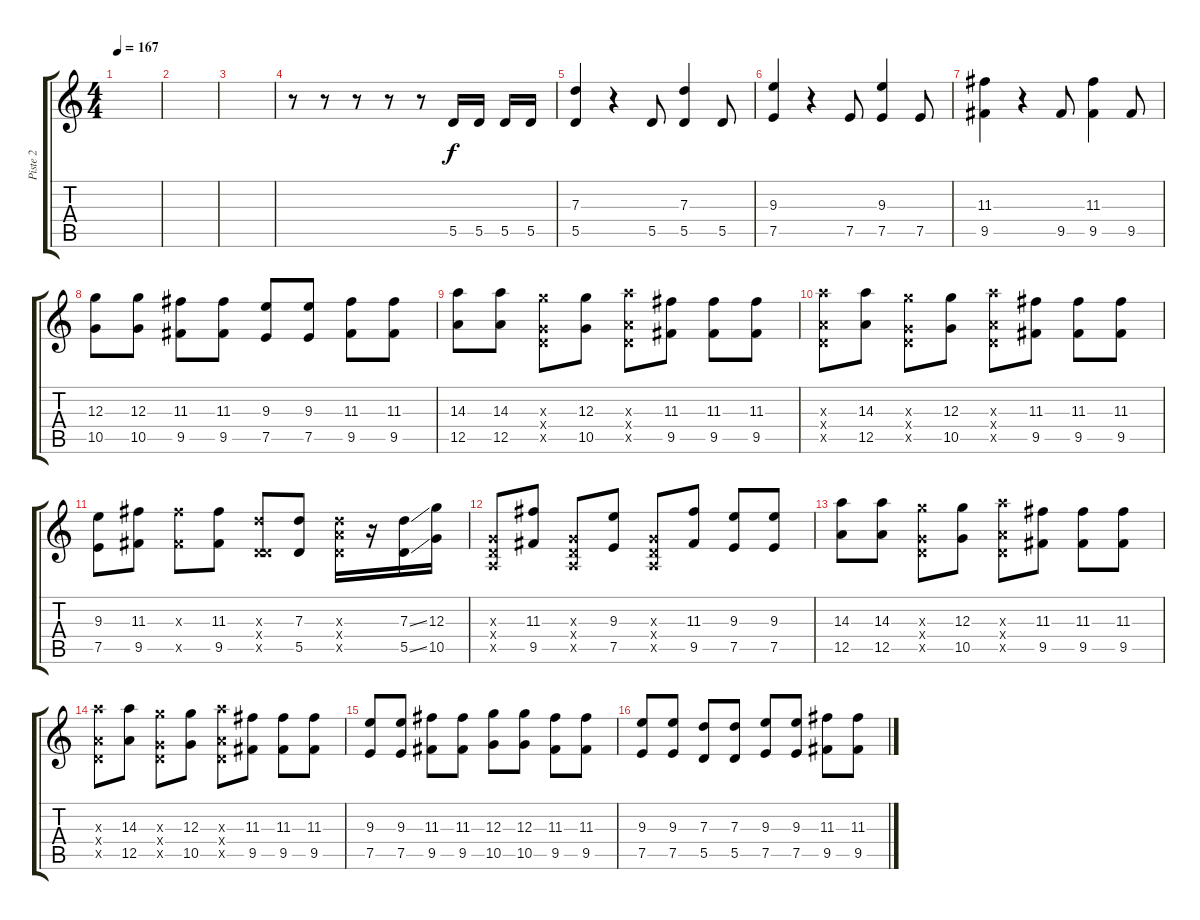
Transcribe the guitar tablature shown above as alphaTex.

\track ("Piste 2" "Piste 2") {instrument distortionguitar}
\staff {score tabs}
\tuning (E4 B3 G3 D3 A2 E2) {hide}
\ts (4 4)
\tempo 167
\clef g2
\ks c
|
|
|
r.8 r.8 r.8 r.8 r.8 5.5.16 5.5.16 5.5.16 5.5.16 |
(7.3 5.5).4 r.4 5.5.8 (7.3 5.5).4 5.5.8 |
(9.3 7.5).4 r.4 7.5.8 (9.3 7.5).4 7.5.8 |
(11.3 9.5).4 r.4 9.5.8 (11.3 9.5).4 9.5.8 |
(12.3 10.5).8 (12.3 10.5).8 (11.3 9.5).8 (11.3 9.5).8 (9.3 7.5).8 (9.3 7.5).8 (11.3 9.5).8 (11.3 9.5).8 |
(14.3 12.5).8 (14.3 12.5).8 (12.3{x} 0.4{x} 10.5{x}).8 (12.3 10.5).8 (14.3{x} 0.4{x} 12.5{x}).8 (11.3 9.5).8 (11.3 9.5).8 (11.3 9.5).8 |
(14.3{x} 0.4{x} 12.5{x}).8 (14.3 12.5).8 (12.3{x} 0.4{x} 10.5{x}).8 (12.3 10.5).8 (14.3{x} 0.4{x} 12.5{x}).8 (11.3 9.5).8 (11.3 9.5).8 (11.3 9.5).8 |
(9.3 7.5).8 (11.3 9.5).8 (11.3{x} 9.5{x}).8 (11.3 9.5).8 (7.3{x} 0.4{x} 5.5{x}).8 (7.3 5.5).8 (7.3{x} 7.4{x} 5.5{x}).16 r.16 (7.3{ss} 5.5{ss}).16 (12.3 10.5).16 |
(0.3{x} 0.4{x} 0.5{x}).8 (11.3 9.5).8 (0.3{x} 0.4{x} 0.5{x}).8 (9.3 7.5).8 (0.3{x} 0.4{x} 0.5{x}).8 (11.3 9.5).8 (9.3 7.5).8 (9.3 7.5).8 |
(14.3 12.5).8 (14.3 12.5).8 (12.3{x} 0.4{x} 10.5{x}).8 (12.3 10.5).8 (14.3{x} 0.4{x} 12.5{x}).8 (11.3 9.5).8 (11.3 9.5).8 (11.3 9.5).8 |
(14.3{x} 0.4{x} 12.5{x}).8 (14.3 12.5).8 (12.3{x} 0.4{x} 10.5{x}).8 (12.3 10.5).8 (14.3{x} 0.4{x} 12.5{x}).8 (11.3 9.5).8 (11.3 9.5).8 (11.3 9.5).8 |
(9.3 7.5).8 (9.3 7.5).8 (11.3 9.5).8 (11.3 9.5).8 (12.3 10.5).8 (12.3 10.5).8 (11.3 9.5).8 (11.3 9.5).8 |
(9.3 7.5).8 (9.3 7.5).8 (7.3 5.5).8 (7.3 5.5).8 (9.3 7.5).8 (9.3 7.5).8 (11.3 9.5).8 (11.3 9.5).8
